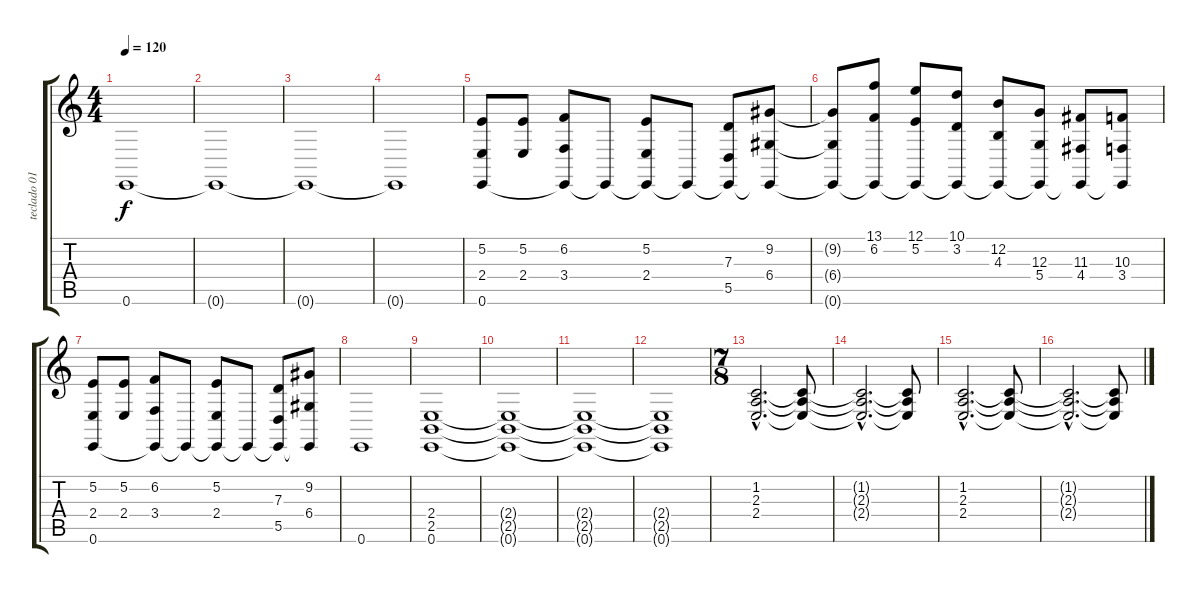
\track ("teclado 01" "teclado 01") {instrument stringensemble1}
\staff {score tabs}
\tuning (E4 B3 G3 D3 A2 E2) {hide}
\ts (4 4)
\tempo 120
\clef g2
\ks c
0.6.1{dy f instrument stringensemble1} |
0.6{t}.1 |
0.6{t}.1 |
0.6{t}.1 |
(5.2 2.4 0.6).8 (5.2 2.4).8 (6.2 3.4 0.6{t}).8 0.6{t}.8 (5.2 2.4 0.6{t}).8 0.6{t}.8 (7.3 5.5 0.6{t}).8 (9.2 6.4 0.6{t}).8 |
(9.2{t} 6.4{t} 0.6{t}).8 (13.1 6.2 0.6{t}).8 (12.1 5.2 0.6{t}).8 (10.1 3.2 0.6{t}).8 (12.2 4.3 0.6{t}).8 (12.3 5.4 0.6{t}).8 (11.3 4.4 0.6{t}).8 (10.3 3.4 0.6{t}).8 |
(5.2 2.4 0.6).8 (5.2 2.4).8 (6.2 3.4 0.6{t}).8 0.6{t}.8 (5.2 2.4 0.6{t}).8 0.6{t}.8 (7.3 5.5 0.6{t}).8 (9.2 6.4 0.6{t}).8 |
0.6.1 |
(2.4 2.5 0.6).1 |
(2.4{t} 2.5{t} 0.6{t}).1 |
(2.4{t} 2.5{t} 0.6{t}).1 |
(2.4{t} 2.5{t} 0.6{t}).1 |
\ts (7 8)
(1.2{hac} 2.3{hac} 2.4{hac}).2{d} (1.2{t} 2.3{t} 2.4{t}).8 |
(1.2{hac t} 2.3{hac t} 2.4{hac t}).2{d} (1.2{t} 2.3{t} 2.4{t}).8 |
(1.2{hac} 2.3{hac} 2.4{hac}).2{d} (1.2{t} 2.3{t} 2.4{t}).8 |
(1.2{hac t} 2.3{hac t} 2.4{hac t}).2{d} (1.2{t} 2.3{t} 2.4{t}).8
